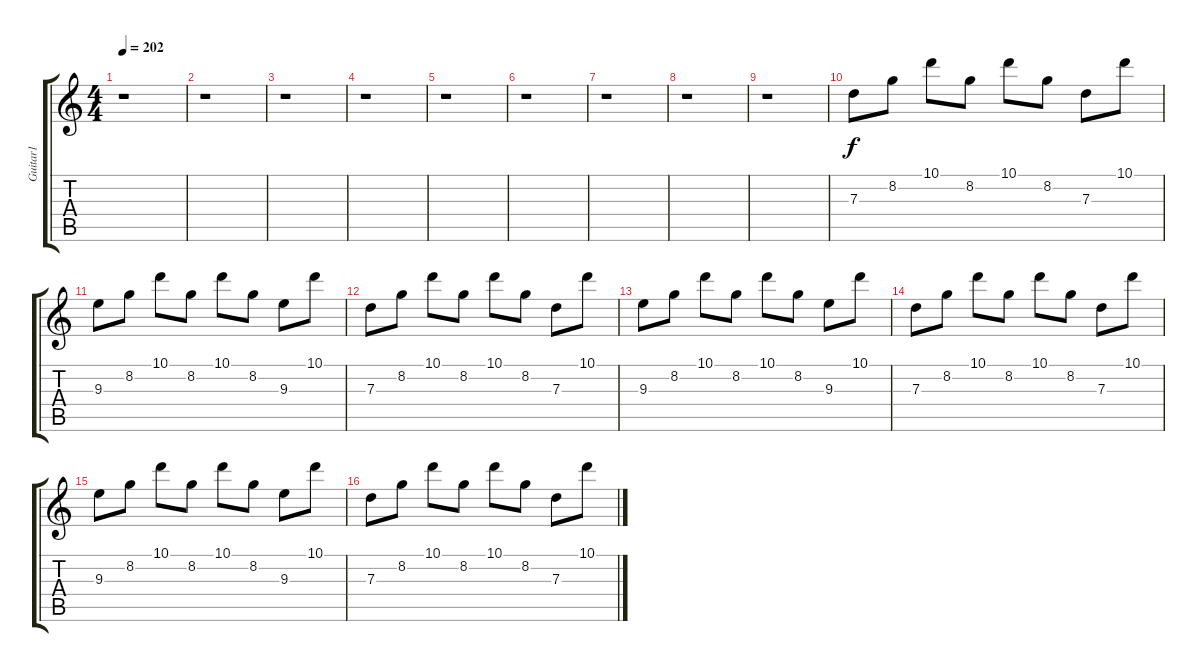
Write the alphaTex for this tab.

\track ("Guitar1" "Guitar1") {instrument distortionguitar}
\staff {score tabs}
\tuning (E4 B3 G3 D3 A2 E2) {hide}
\ts (4 4)
\tempo 202
\clef g2
\ks c
r.1{dy f} |
r.1 |
r.1 |
r.1 |
r.1 |
r.1 |
r.1 |
r.1 |
r.1 |
7.3.8 8.2.8 10.1.8 8.2.8 10.1.8 8.2.8 7.3.8 10.1.8 |
9.3.8 8.2.8 10.1.8 8.2.8 10.1.8 8.2.8 9.3.8 10.1.8 |
7.3.8 8.2.8 10.1.8 8.2.8 10.1.8 8.2.8 7.3.8 10.1.8 |
9.3.8 8.2.8 10.1.8 8.2.8 10.1.8 8.2.8 9.3.8 10.1.8 |
7.3.8 8.2.8 10.1.8 8.2.8 10.1.8 8.2.8 7.3.8 10.1.8 |
9.3.8 8.2.8 10.1.8 8.2.8 10.1.8 8.2.8 9.3.8 10.1.8 |
7.3.8 8.2.8 10.1.8 8.2.8 10.1.8 8.2.8 7.3.8 10.1.8
